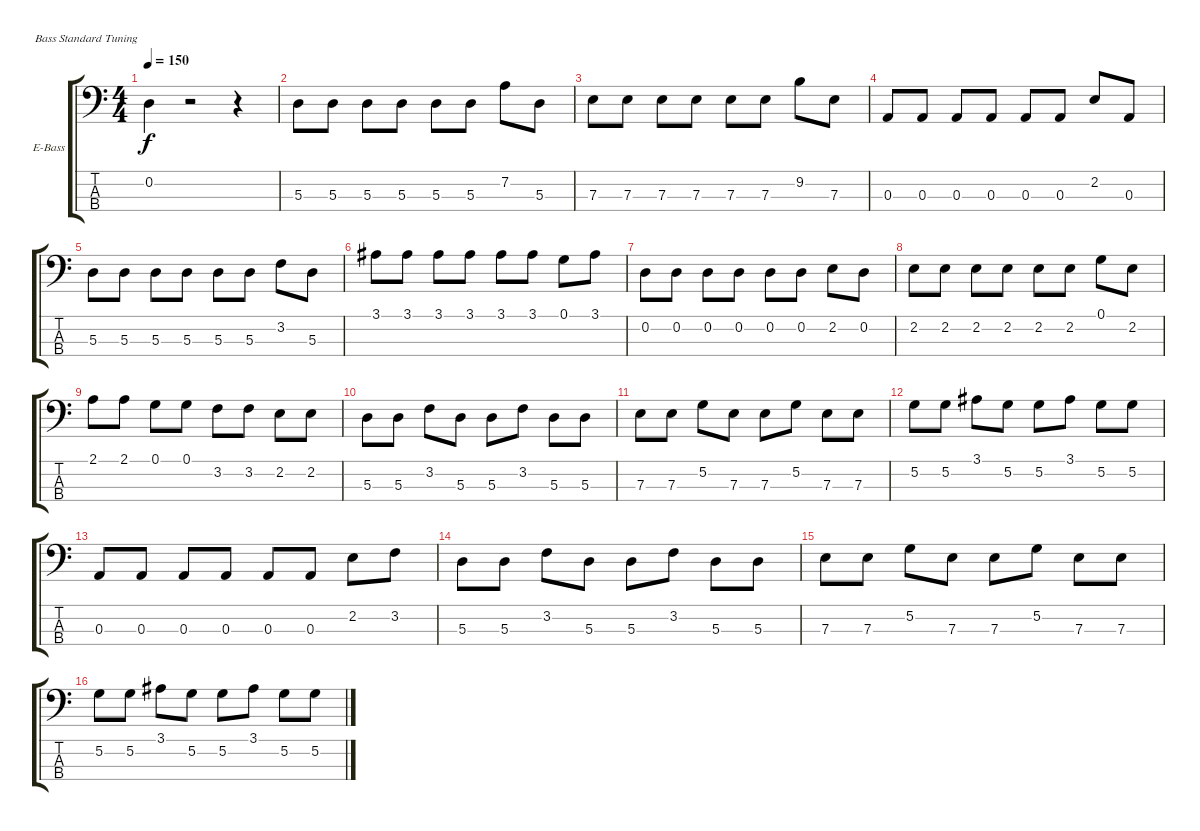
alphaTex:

\bracketExtendMode groupsimilarinstruments
\firstSystemTrackNameOrientation horizontal
\otherSystemsTrackNameOrientation horizontal
\track ("Bass" "E-Bass") {instrument electricbassfinger}
\staff {score tabs}
\tuning (G2 D2 A1 E1)
\ts (4 4)
\tempo 150
\clef f4
\ks c
0.2.4{dy f} r.2 r.4 |
5.3.8 5.3.8 5.3.8 5.3.8 5.3.8 5.3.8 7.2.8 5.3.8 |
7.3.8 7.3.8 7.3.8 7.3.8 7.3.8 7.3.8 9.2.8 7.3.8 |
0.3.8 0.3.8 0.3.8 0.3.8 0.3.8 0.3.8 2.2.8 0.3.8 |
5.3.8 5.3.8 5.3.8 5.3.8 5.3.8 5.3.8 3.2.8 5.3.8 |
3.1.8 3.1.8 3.1.8 3.1.8 3.1.8 3.1.8 0.1.8 3.1.8 |
0.2.8 0.2.8 0.2.8 0.2.8 0.2.8 0.2.8 2.2.8 0.2.8 |
2.2.8 2.2.8 2.2.8 2.2.8 2.2.8 2.2.8 0.1.8 2.2.8 |
2.1.8 2.1.8 0.1.8 0.1.8 3.2.8 3.2.8 2.2.8 2.2.8 |
5.3.8 5.3.8 3.2.8 5.3.8 5.3.8 3.2.8 5.3.8 5.3.8 |
7.3.8 7.3.8 5.2.8 7.3.8 7.3.8 5.2.8 7.3.8 7.3.8 |
5.2.8 5.2.8 3.1.8 5.2.8 5.2.8 3.1.8 5.2.8 5.2.8 |
0.3.8 0.3.8 0.3.8 0.3.8 0.3.8 0.3.8 2.2.8 3.2.8 |
5.3.8 5.3.8 3.2.8 5.3.8 5.3.8 3.2.8 5.3.8 5.3.8 |
7.3.8 7.3.8 5.2.8 7.3.8 7.3.8 5.2.8 7.3.8 7.3.8 |
5.2.8 5.2.8 3.1.8 5.2.8 5.2.8 3.1.8 5.2.8 5.2.8
